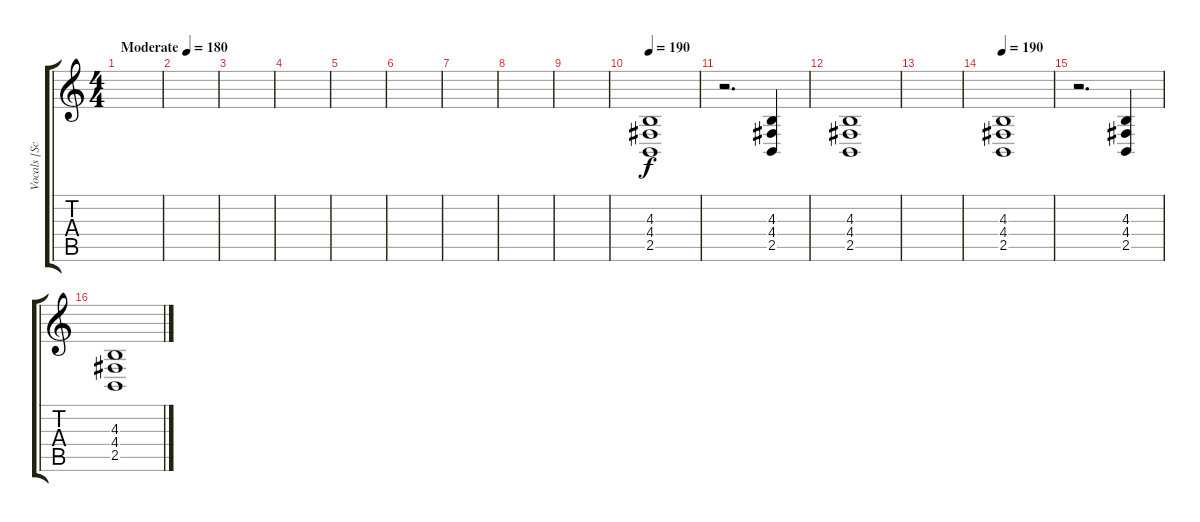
\track ("Vocals [Scream]" "Vocals [Sc") {instrument gunshot}
\staff {score tabs}
\tuning (E4 B3 G3 D3 A2 D2) {hide}
\ts (4 4)
\tempo (180 "Moderate")
\clef g2
\ks c
|
|
|
|
|
|
|
|
|
\tempo 190
(4.3 4.4 2.5).1 |
r.2{d} (4.3 4.4 2.5).4 |
(4.3 4.4 2.5).1 |
|
\tempo 190
(4.3 4.4 2.5).1 |
r.2{d} (4.3 4.4 2.5).4 |
(4.3 4.4 2.5).1
